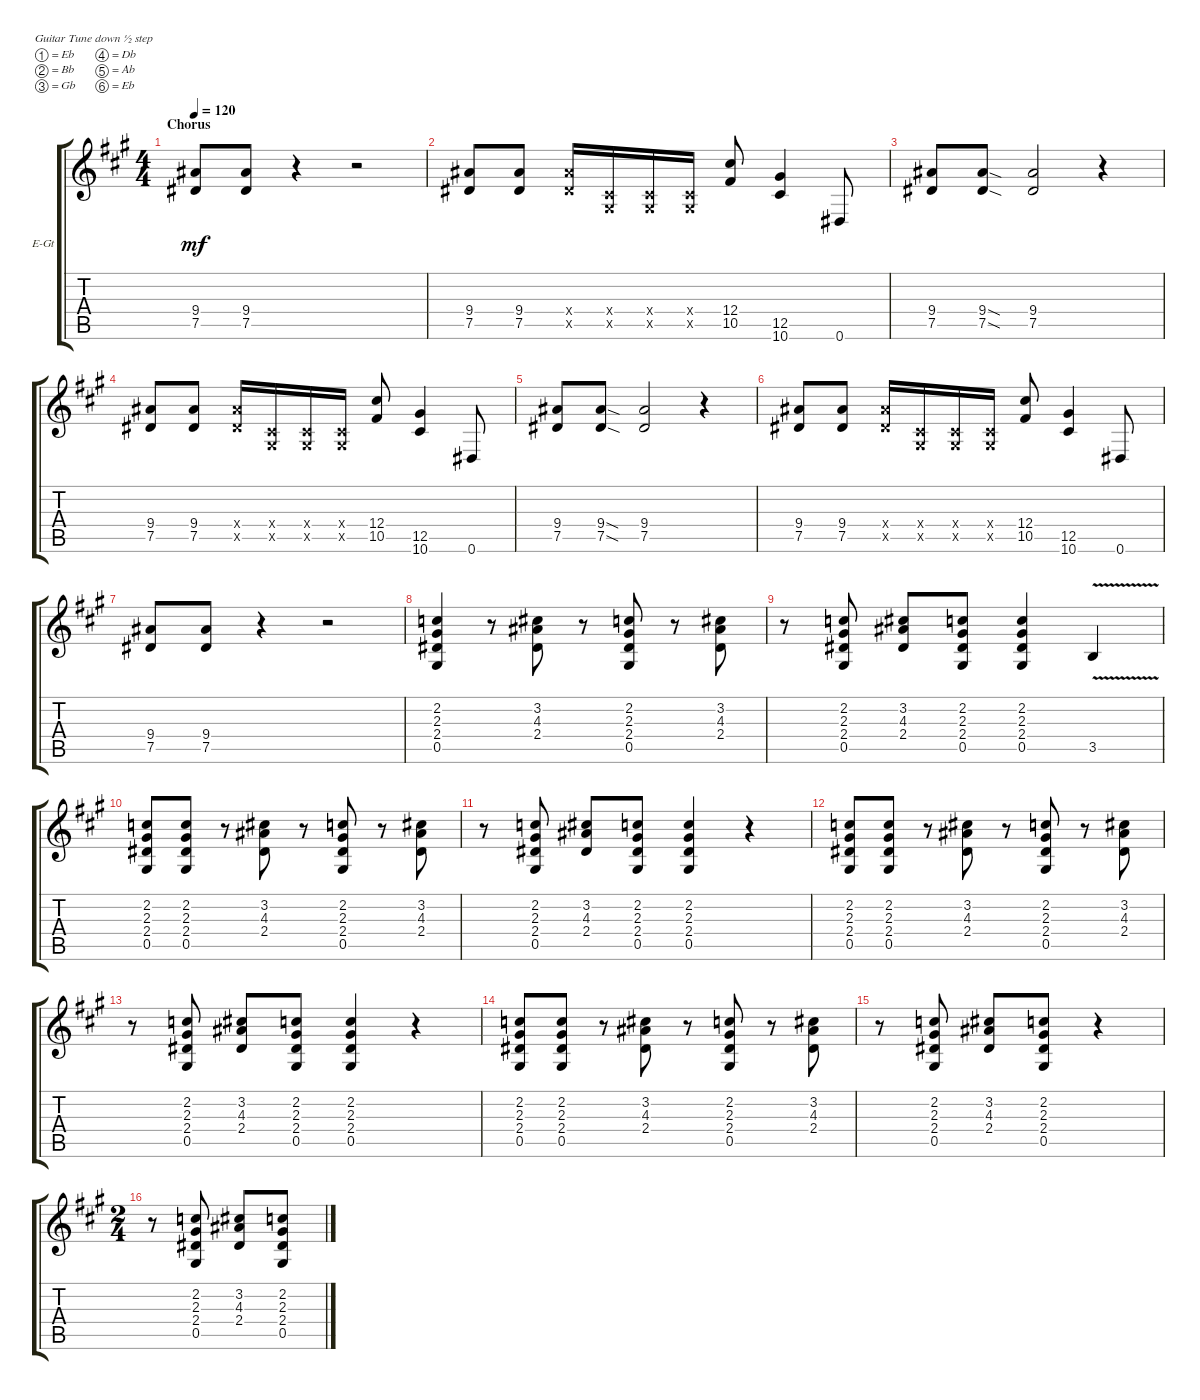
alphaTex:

\defaultSystemsLayout 4
\bracketExtendMode groupsimilarinstruments
\firstSystemTrackNameOrientation horizontal
\otherSystemsTrackNameOrientation horizontal
\track ("ACE FREHLEY" "E-Gt") {solo instrument distortionguitar}
\staff {score tabs}
\tuning (Eb4 Bb3 Gb3 Db3 Ab2 Eb2)
\ts (4 4)
\section ("" "Chorus")
\tempo 120
\clef g2
\ks a
(7.5 9.4).8{dy mf} (9.4 7.5).8 r.4 r.2 |
(7.5 9.4).8 (9.4 7.5).8 (9.4{x} 7.5{x}).16 (0.4{x} 0.5{x}).16 (0.4{x} 0.5{x}).16 (0.4{x} 0.5{x}).16 (10.5 12.4).8 (12.5 10.6).4 0.6.8 |
(7.5 9.4).8 (9.4{sod} 7.5{sod}).8 (9.4 7.5).2 r.4 |
(7.5 9.4).8 (9.4 7.5).8 (9.4{x} 7.5{x}).16 (0.4{x} 0.5{x}).16 (0.4{x} 0.5{x}).16 (0.4{x} 0.5{x}).16 (10.5 12.4).8 (12.5 10.6).4 0.6.8 |
(7.5 9.4).8 (9.4{sod} 7.5{sod}).8 (9.4 7.5).2 r.4 |
(7.5 9.4).8 (9.4 7.5).8 (9.4{x} 7.5{x}).16 (0.4{x} 0.5{x}).16 (0.4{x} 0.5{x}).16 (0.4{x} 0.5{x}).16 (10.5 12.4).8 (12.5 10.6).4 0.6.8 |
(7.5 9.4).8 (9.4 7.5).8 r.4 r.2 |
(0.5 2.4 2.3 2.2).4 r.8 (2.4 4.3 3.2).8{beam invert} r.8 (2.4 2.3 2.2 0.5).8 r.8 (2.4 4.3 3.2).8{beam invert} |
r.8 (0.5 2.4 2.3 2.2).8 (3.2 4.3 2.4).8 (0.5 2.4 2.3 2.2).8 (2.2 2.3 2.4 0.5).4 3.5{v}.4 |
(0.5 2.4 2.3 2.2).8 (2.2 2.3 2.4 0.5).8 r.8 (3.2 4.3 2.4).8{beam invert} r.8 (0.5 2.4 2.3 2.2).8 r.8 (3.2 4.3 2.4).8{beam invert} |
r.8 (2.2 2.3 2.4 0.5).8 (2.4 4.3 3.2).8 (2.2 2.3 2.4 0.5).8 (0.5 2.4 2.3 2.2).4 r.4 |
(0.5 2.4 2.3 2.2).8 (0.5 2.4 2.3 2.2).8 r.8 (3.2 4.3 2.4).8{beam invert} r.8 (0.5 2.4 2.3 2.2).8 r.8 (3.2 4.3 2.4).8{beam invert} |
r.8 (2.2 2.3 2.4 0.5).8 (2.4 4.3 3.2).8 (2.2 2.3 2.4 0.5).8 (0.5 2.4 2.3 2.2).4 r.4 |
(0.5 2.4 2.3 2.2).8 (0.5 2.4 2.3 2.2).8 r.8 (3.2 4.3 2.4).8{beam invert} r.8 (0.5 2.4 2.3 2.2).8 r.8 (3.2 4.3 2.4).8{beam invert} |
r.8 (2.2 2.3 2.4 0.5).8 (2.4 4.3 3.2).8 (2.2 2.3 2.4 0.5).8 r.4 |
\ts (2 4)
r.8 (0.5 2.4 2.3 2.2).8 (3.2 4.3 2.4).8 (0.5 2.4 2.3 2.2).8
